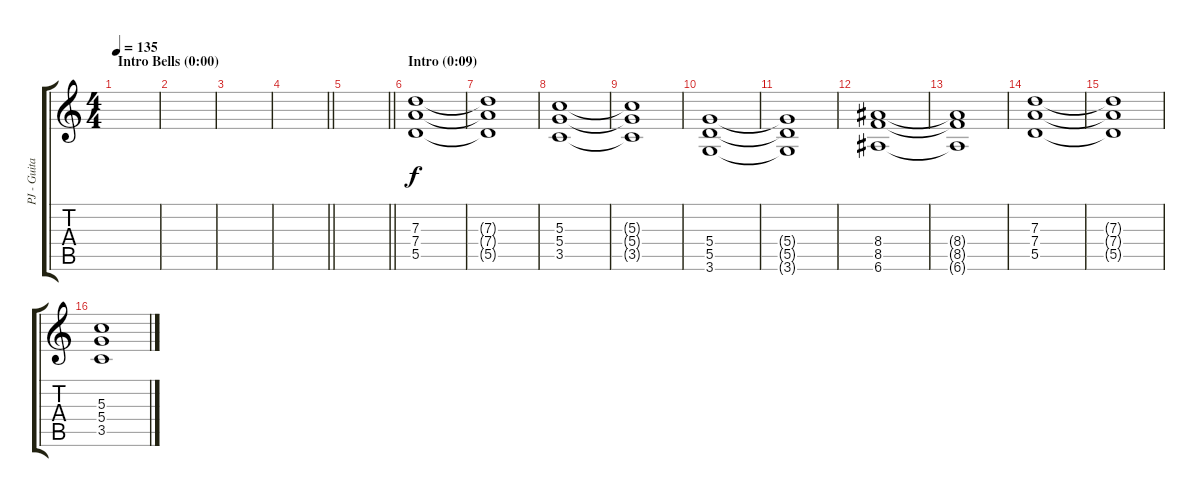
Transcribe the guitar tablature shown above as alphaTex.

\track ("PJ - Guitar" "PJ - Guita") {instrument overdrivenguitar}
\staff {score tabs}
\tuning (E4 B3 G3 D3 A2 E2) {hide}
\ts (4 4)
\section ("" "Intro Bells (0:00)")
\tempo 135
\clef g2
\ks c
|
|
|
\barLineRight lightlight
|
\barLineRight lightlight
|
\section ("" "Intro (0:09)")
(7.3 7.4 5.5).1 |
(7.3{t} 7.4{t} 5.5{t}).1 |
(5.3 5.4 3.5).1 |
(5.3{t} 5.4{t} 3.5{t}).1 |
(5.4 5.5 3.6).1 |
(5.4{t} 5.5{t} 3.6{t}).1 |
(8.4 8.5 6.6).1 |
(8.4{t} 8.5{t} 6.6{t}).1 |
(7.3 7.4 5.5).1 |
(7.3{t} 7.4{t} 5.5{t}).1 |
(5.3 5.4 3.5).1
